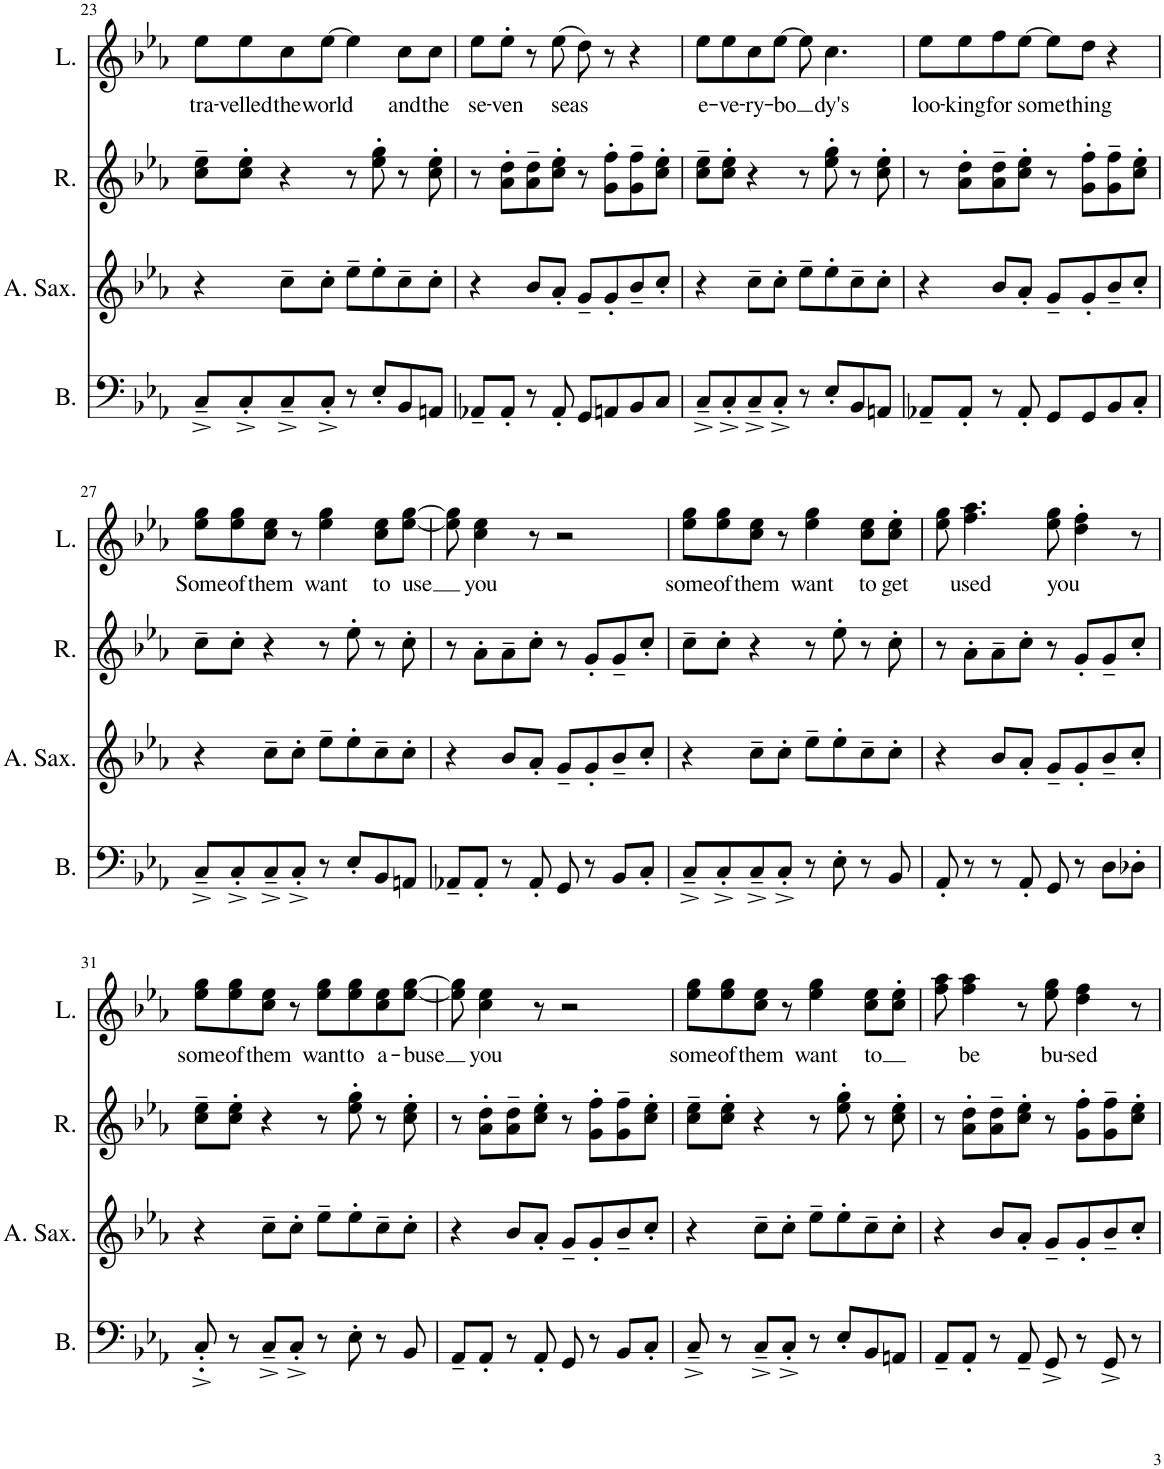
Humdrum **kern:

**kern	**kern	**kern	**kern	**text
*part4	*part3	*part2	*part1	*part1
*staff4	*staff3	*staff2	*staff1	*staff1
*I"Bass	*I"Arpeggio	*I"Riff	*I"Lead	*
*I'B.	*	*I'R.	*I'L.	*
!!LO:PB:g=z
*clefF4	*clefG2	*clefG2	*clefG2	*
*	*Trd5c9	*Trd5c9	*Trd1c2	*
*k[b-e-a-]	*k[b-e-a-]	*k[b-e-a-]	*k[b-e-a-]	*
*M4/4	*M4/4	*M4/4	*M4/4	*
*met(c)	*met(c)	*met(c)	*met(c)	*
=23	=23	=23	=23	=23
!	!	!	!	!LO:LY:b
8C~^/L	4r	8cc\~ 8ee-\~L	8ee-\L	tra-
!	!	!	!	!LO:LY:b
8C'^/	.	8cc\' 8ee-\'J	8ee-\	-velled
!	!	!	!	!LO:LY:b
8C~^/	8cc~\L	4r	8cc\	the
!	!	!	!	!LO:LY:b
8C'^/J	8cc'\J	.	[8ee-\J	world
8r	8ee-~\L	8r	4ee-\]	.
8E-'/L	8ee-'\	8ee-\' 8gg\'	.	.
!	!	!	!	!LO:LY:b
8BB-/	8cc~\	8r	8cc\L	and
!	!	!	!	!LO:LY:b
8AAn/J	8cc'\J	8cc\' 8ee-\'	8cc\J	the
=24	=24	=24	=24	=24
!	!	!	!	!LO:LY:b
8AA-X~/L	4r	8r	8ee-\L	se-
!	!	!	!	!LO:LY:b
8AA-'/J	.	8a-\' 8dd\'L	8ee-'\J	-ven
8r	8b-/L	8a-\~ 8dd\~	8r	.
!	!	!	!	!LO:LY:b
8AA-'/	8a-'/J	8cc\' 8ee-\'J	(8ee-\	seas
8GG/L	8g~/L	8r	8dd\)	.
8AAn/	8g'/	8g\' 8ff\'L	8r	.
8BB-/	8b-~/	8g\~ 8ff\~	4r	.
8C/J	8cc'/J	8cc\' 8ee-\'J	.	.
=25	=25	=25	=25	=25
!	!	!	!	!LO:LY:b
8C~^/L	4r	8cc\~ 8ee-\~L	8ee-\L	e-
!	!	!	!	!LO:LY:b
8C'^/	.	8cc\' 8ee-\'J	8ee-\	-ve-
!	!	!	!	!LO:LY:b
8C~^/	8cc~\L	4r	8cc\	ry-
!	!	!	!	!LO:LY:b
8C'^/J	8cc'\J	.	[8ee-\J	-bo
8r	8ee-~\L	8r	8ee-\]	.
!	!	!	!	!LO:LY:b
8E-'/L	8ee-'\	8ee-\' 8gg\'	4.cc\	dy's
8BB-/	8cc~\	8r	.	.
8AAn/J	8cc'\J	8cc\' 8ee-\'	.	.
=26	=26	=26	=26	=26
!	!	!	!	!LO:LY:b
8AA-X~/L	4r	8r	8ee-\L	loo-
!	!	!	!	!LO:LY:b
8AA-'/J	.	8a-\' 8dd\'L	8ee-\	-king
!	!	!	!	!LO:LY:b
8r	8b-/L	8a-\~ 8dd\~	8ff\	for
!	!	!	!	!LO:LY:b
8AA-'/	8a-'/J	8cc\' 8ee-\'J	[8ee-\J	-some
8GG/L	8g~/L	8r	8ee-\L]	.
!	!	!	!	!LO:LY:b
8GG/	8g'/	8g\' 8ff\'L	8dd\J	thing
8BB-/	8b-~/	8g\~ 8ff\~	4r	.
8C'/J	8cc'/J	8cc\' 8ee-\'J	.	.
!!LO:LB:g=z
=27	=27	=27	=27	=27
!	!	!	!	!LO:LY:b
8C~^/L	4r	8cc~\L	8ee-\ 8gg\L	Some
!	!	!	!	!LO:LY:b
8C'^/	.	8cc'\J	8ee-\ 8gg\	of
!	!	!	!	!LO:LY:b
8C~^/	8cc~\L	4r	8cc\ 8ee-\J	them
8C'^/J	8cc'\J	.	8r	.
!	!	!	!	!LO:LY:b
8r	8ee-~\L	8r	4ee-\ 4gg\	want
8E-'/L	8ee-'\	8ee-'\	.	.
!	!	!	!	!LO:LY:b
8BB-/	8cc~\	8r	8cc\ 8ee-\L	to
!	!	!	!	!LO:LY:b
8AAn/J	8cc'\J	8cc'\	[8ee-\ [8gg\J	use
=28	=28	=28	=28	=28
8AA-X~/L	4r	8r	8ee-\] 8gg\]	.
!	!	!	!	!LO:LY:b
8AA-'/J	.	8a-'\L	4cc\ 4ee-\	you
8r	8b-/L	8a-~\	.	.
8AA-'/	8a-'/J	8cc'\J	8r	.
8GG/	8g~/L	8r	2r	.
8r	8g'/	8g'/L	.	.
8BB-/L	8b-~/	8g~/	.	.
8C'/J	8cc'/J	8cc'/J	.	.
=29	=29	=29	=29	=29
!	!	!	!	!LO:LY:b
8C~^/L	4r	8cc~\L	8ee-\ 8gg\L	some
!	!	!	!	!LO:LY:b
8C'^/	.	8cc'\J	8ee-\ 8gg\	of
!	!	!	!	!LO:LY:b
8C~^/	8cc~\L	4r	8cc\ 8ee-\J	them
8C'^/J	8cc'\J	.	8r	.
!	!	!	!	!LO:LY:b
8r	8ee-~\L	8r	4ee-\ 4gg\	want
8E-'\	8ee-'\	8ee-'\	.	.
!	!	!	!	!LO:LY:b
8r	8cc~\	8r	8cc\ 8ee-\L	to
!	!	!	!	!LO:LY:b
8BB-/	8cc'\J	8cc'\	8cc\' 8ee-\'J	get
=30	=30	=30	=30	=30
8AA-'/	4r	8r	8ee-\ 8gg\	.
!	!	!	!	!LO:LY:b
8r	.	8a-'\L	4.ff\ 4.aa-\	used
8r	8b-/L	8a-~\	.	.
8AA-'/	8a-'/J	8cc'\J	.	.
!	!	!	!	!LO:LY:b
8GG/	8g~/L	8r	8ee-\ 8gg\	you
8r	8g'/	8g'/L	4dd\' 4ff\'	.
8D\L	8b-~/	8g~/	.	.
8D-X'\J	8cc'/J	8cc'/J	8r	.
!!LO:LB:g=z
=31	=31	=31	=31	=31
!	!	!	!	!LO:LY:b
8C'^</	4r	8cc\~ 8ee-\~L	8ee-\ 8gg\L	some
!	!	!	!	!LO:LY:b
8r	.	8cc\' 8ee-\'J	8ee-\ 8gg\	of
!	!	!	!	!LO:LY:b
8C~^/L	8cc~\L	4r	8cc\ 8ee-\J	them
8C'^/J	8cc'\J	.	8r	.
!	!	!	!	!LO:LY:b
8r	8ee-~\L	8r	8ee-\ 8gg\L	want
!	!	!	!	!LO:LY:b
8E-'\	8ee-'\	8ee-\' 8gg\'	8ee-\ 8gg\	to
!	!	!	!	!LO:LY:b
8r	8cc~\	8r	8cc\ 8ee-\	a-
!	!	!	!	!LO:LY:b
8BB-/	8cc'\J	8cc\' 8ee-\'	[8ee-\ [8gg\J	-buse
=32	=32	=32	=32	=32
8AA-~/L	4r	8r	8ee-\] 8gg\]	.
!	!	!	!	!LO:LY:b
8AA-'/J	.	8a-\' 8dd\'L	4cc\ 4ee-\	you
8r	8b-/L	8a-\~ 8dd\~	.	.
8AA-'/	8a-'/J	8cc\' 8ee-\'J	8r	.
8GG/	8g~/L	8r	2r	.
8r	8g'/	8g\' 8ff\'L	.	.
8BB-/L	8b-~/	8g\~ 8ff\~	.	.
8C'/J	8cc'/J	8cc\' 8ee-\'J	.	.
=33	=33	=33	=33	=33
!	!	!	!	!LO:LY:b
8C~^/	4r	8cc\~ 8ee-\~L	8ee-\ 8gg\L	some
!	!	!	!	!LO:LY:b
8r	.	8cc\' 8ee-\'J	8ee-\ 8gg\	of
!	!	!	!	!LO:LY:b
8C~^/L	8cc~\L	4r	8cc\ 8ee-\J	them
8C'^/J	8cc'\J	.	8r	.
!	!	!	!	!LO:LY:b
8r	8ee-~\L	8r	4ee-\ 4gg\	want
8E-'/L	8ee-'\	8ee-\' 8gg\'	.	.
!	!	!	!	!LO:LY:b
8BB-/	8cc~\	8r	8cc\ 8ee-\L	to
8AAn/J	8cc'\J	8cc\' 8ee-\'	8cc\' 8ee-\'J	.
=34	=34	=34	=34	=34
8AA-~/L	4r	8r	8ff\ 8aa-\	.
!	!	!	!	!LO:LY:b
8AA-'/J	.	8a-\' 8dd\'L	4ff\ 4aa-\	be
8r	8b-/L	8a-\~ 8dd\~	.	.
8AA-~/	8a-'/J	8cc\' 8ee-\'J	8r	.
!	!	!	!	!LO:LY:b
8GG^/	8g~/L	8r	8ee-\ 8gg\	-bu-
!	!	!	!	!LO:LY:b
8r	8g'/	8g\' 8ff\'L	4dd\ 4ff\	-sed
8GG^/	8b-~/	8g\~ 8ff\~	.	.
8r	8cc'/J	8cc\' 8ee-\'J	8r	.
=	=	=	=	=
*-	*-	*-	*-	*-
